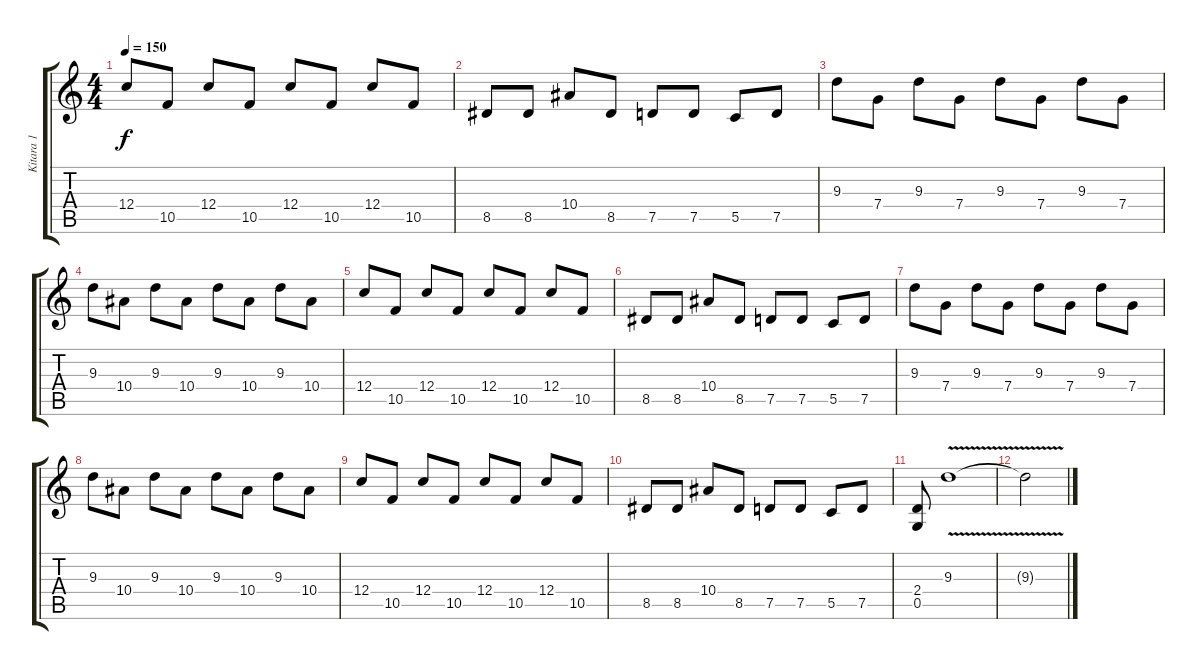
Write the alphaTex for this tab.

\track ("Kitara 1" "Kitara 1") {instrument overdrivenguitar}
\staff {score tabs}
\tuning (D4 A3 F3 C3 G2 D2) {hide}
\ts (4 4)
\tempo 150
\clef g2
\ks c
12.4.8{dy f} 10.5.8 12.4.8 10.5.8 12.4.8 10.5.8 12.4.8 10.5.8 |
8.5.8 8.5.8 10.4.8 8.5.8 7.5.8 7.5.8 5.5.8 7.5.8 |
9.3.8 7.4.8 9.3.8 7.4.8 9.3.8 7.4.8 9.3.8 7.4.8 |
9.3.8 10.4.8 9.3.8 10.4.8 9.3.8 10.4.8 9.3.8 10.4.8 |
12.4.8 10.5.8 12.4.8 10.5.8 12.4.8 10.5.8 12.4.8 10.5.8 |
8.5.8 8.5.8 10.4.8 8.5.8 7.5.8 7.5.8 5.5.8 7.5.8 |
9.3.8 7.4.8 9.3.8 7.4.8 9.3.8 7.4.8 9.3.8 7.4.8 |
9.3.8 10.4.8 9.3.8 10.4.8 9.3.8 10.4.8 9.3.8 10.4.8 |
12.4.8 10.5.8 12.4.8 10.5.8 12.4.8 10.5.8 12.4.8 10.5.8 |
8.5.8 8.5.8 10.4.8 8.5.8 7.5.8 7.5.8 5.5.8 7.5.8 |
(2.4 0.5).8 9.3{v}.1 |
9.3{t}.2
